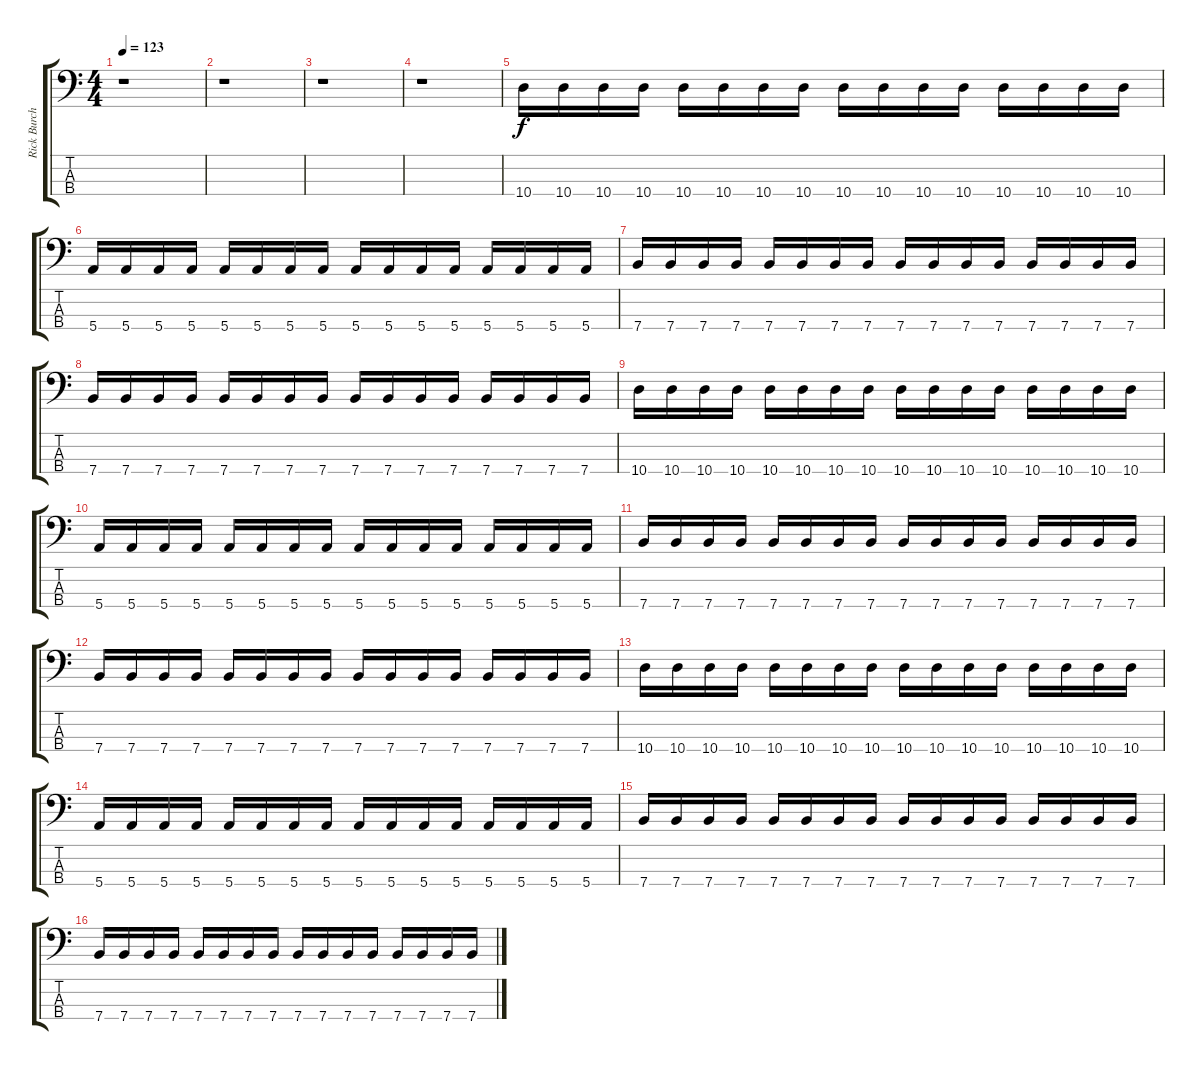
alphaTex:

\track ("Rick Burch (Bass)" "Rick Burch") {instrument electricbasspick}
\staff {score tabs}
\tuning (G2 D2 A1 E1) {hide}
\ts (4 4)
\tempo 123
\clef f4
\ks c
r.1{dy f instrument electricbasspick} |
r.1 |
r.1 |
r.1 |
10.4.16 10.4.16 10.4.16 10.4.16 10.4.16 10.4.16 10.4.16 10.4.16 10.4.16 10.4.16 10.4.16 10.4.16 10.4.16 10.4.16 10.4.16 10.4.16 |
5.4.16 5.4.16 5.4.16 5.4.16 5.4.16 5.4.16 5.4.16 5.4.16 5.4.16 5.4.16 5.4.16 5.4.16 5.4.16 5.4.16 5.4.16 5.4.16 |
7.4.16 7.4.16 7.4.16 7.4.16 7.4.16 7.4.16 7.4.16 7.4.16 7.4.16 7.4.16 7.4.16 7.4.16 7.4.16 7.4.16 7.4.16 7.4.16 |
7.4.16 7.4.16 7.4.16 7.4.16 7.4.16 7.4.16 7.4.16 7.4.16 7.4.16 7.4.16 7.4.16 7.4.16 7.4.16 7.4.16 7.4.16 7.4.16 |
10.4.16 10.4.16 10.4.16 10.4.16 10.4.16 10.4.16 10.4.16 10.4.16 10.4.16 10.4.16 10.4.16 10.4.16 10.4.16 10.4.16 10.4.16 10.4.16 |
5.4.16 5.4.16 5.4.16 5.4.16 5.4.16 5.4.16 5.4.16 5.4.16 5.4.16 5.4.16 5.4.16 5.4.16 5.4.16 5.4.16 5.4.16 5.4.16 |
7.4.16 7.4.16 7.4.16 7.4.16 7.4.16 7.4.16 7.4.16 7.4.16 7.4.16 7.4.16 7.4.16 7.4.16 7.4.16 7.4.16 7.4.16 7.4.16 |
7.4.16 7.4.16 7.4.16 7.4.16 7.4.16 7.4.16 7.4.16 7.4.16 7.4.16 7.4.16 7.4.16 7.4.16 7.4.16 7.4.16 7.4.16 7.4.16 |
10.4.16 10.4.16 10.4.16 10.4.16 10.4.16 10.4.16 10.4.16 10.4.16 10.4.16 10.4.16 10.4.16 10.4.16 10.4.16 10.4.16 10.4.16 10.4.16 |
5.4.16 5.4.16 5.4.16 5.4.16 5.4.16 5.4.16 5.4.16 5.4.16 5.4.16 5.4.16 5.4.16 5.4.16 5.4.16 5.4.16 5.4.16 5.4.16 |
7.4.16 7.4.16 7.4.16 7.4.16 7.4.16 7.4.16 7.4.16 7.4.16 7.4.16 7.4.16 7.4.16 7.4.16 7.4.16 7.4.16 7.4.16 7.4.16 |
7.4.16 7.4.16 7.4.16 7.4.16 7.4.16 7.4.16 7.4.16 7.4.16 7.4.16 7.4.16 7.4.16 7.4.16 7.4.16 7.4.16 7.4.16 7.4.16
